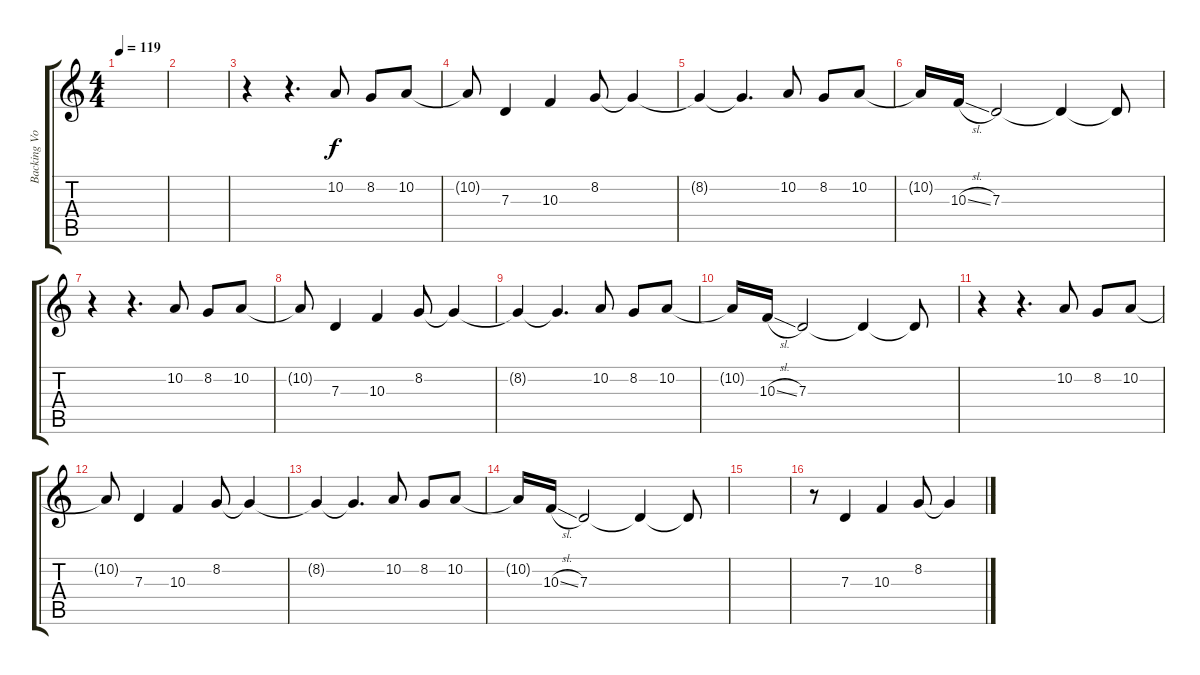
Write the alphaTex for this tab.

\track ("Backing Vocals" "Backing Vo") {instrument tenorsax}
\staff {score tabs}
\tuning (E4 B3 G3 D3 A2 E2) {hide}
\ts (4 4)
\tempo 119
\clef g2
\ks c
|
|
r.4{volume 13} r.4{d} 10.2.8 8.2.8 10.2.8 |
10.2{t}.8 7.3.4 10.3.4 8.2.8 8.2{t}.4 |
8.2{t}.4 8.2{t}.4{d} 10.2.8 8.2.8 10.2.8 |
10.2{t}.16 10.3{sl}.16 7.3.2 7.3{t}.4 7.3{t}.8 |
r.4{volume 13} r.4{d} 10.2.8 8.2.8 10.2.8 |
10.2{t}.8 7.3.4 10.3.4 8.2.8 8.2{t}.4 |
8.2{t}.4 8.2{t}.4{d} 10.2.8 8.2.8 10.2.8 |
10.2{t}.16 10.3{sl}.16 7.3.2 7.3{t}.4 7.3{t}.8 |
r.4{volume 13} r.4{d} 10.2.8 8.2.8 10.2.8 |
10.2{t}.8 7.3.4 10.3.4 8.2.8 8.2{t}.4 |
8.2{t}.4 8.2{t}.4{d} 10.2.8 8.2.8 10.2.8 |
10.2{t}.16 10.3{sl}.16 7.3.2 7.3{t}.4 7.3{t}.8 |
|
r.8 7.3.4 10.3.4 8.2.8 8.2{t}.4
